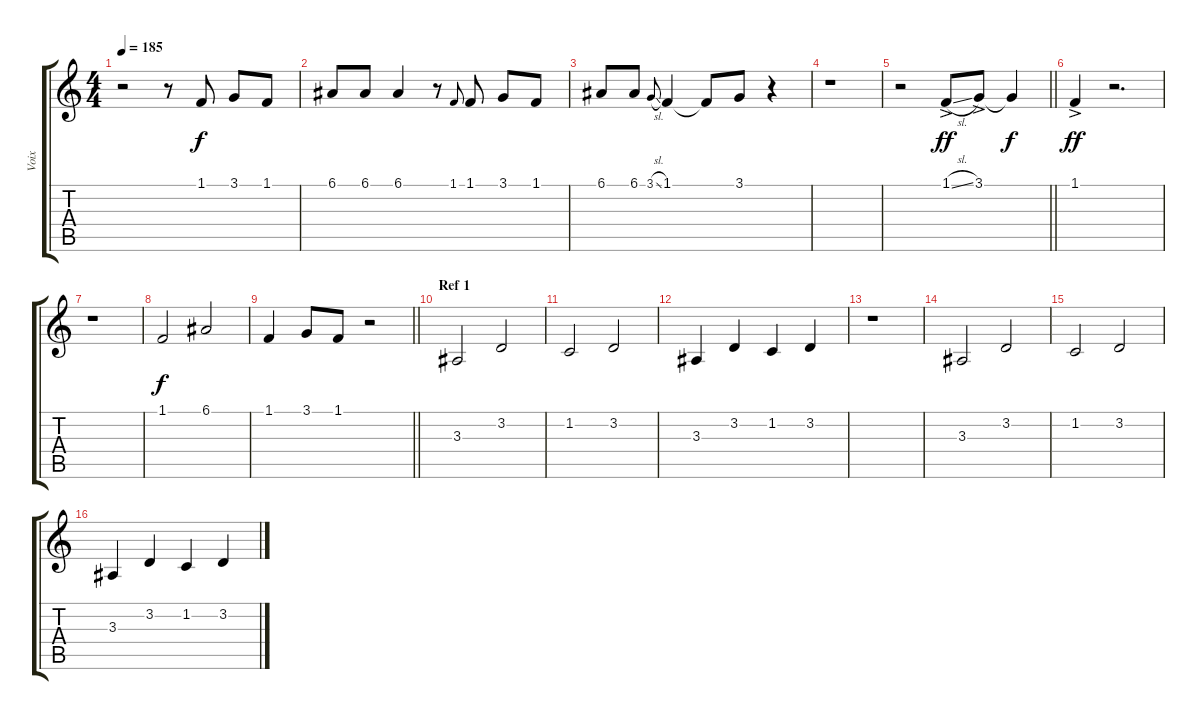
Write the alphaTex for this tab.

\track ("Voix" "Voix") {mute instrument clarinet}
\staff {score tabs}
\tuning (E4 B3 G3 D3 A2 D2) {hide}
\ts (4 4)
\tempo 185
\clef g2
\ks c
r.2{dy f} r.8 1.1.8 3.1.8 1.1.8 |
6.1.8 6.1.8 6.1.4 r.8 1.1.8{gr onbeat} 1.1.8 3.1.8 1.1.8 |
6.1.8 6.1.8 3.1{sl}.8{gr onbeat} 1.1.4 1.1{t}.8 3.1.8 r.4 |
r.1 |
\barLineRight lightlight
r.2 1.1{sl ac}.8{dy ff} 3.1{ac}.8 3.1{t}.4{dy f} |
1.1{ac}.4{dy ff} r.2{d} |
r.1 |
1.1.2{dy f} 6.1.2 |
\barLineRight lightlight
1.1.4 3.1.8 1.1.8 r.2 |
\section ("" "Ref 1")
3.3.2 3.2.2 |
1.2.2 3.2.2 |
3.3.4 3.2.4 1.2.4 3.2.4 |
r.1 |
3.3.2 3.2.2 |
1.2.2 3.2.2 |
3.3.4 3.2.4 1.2.4 3.2.4
